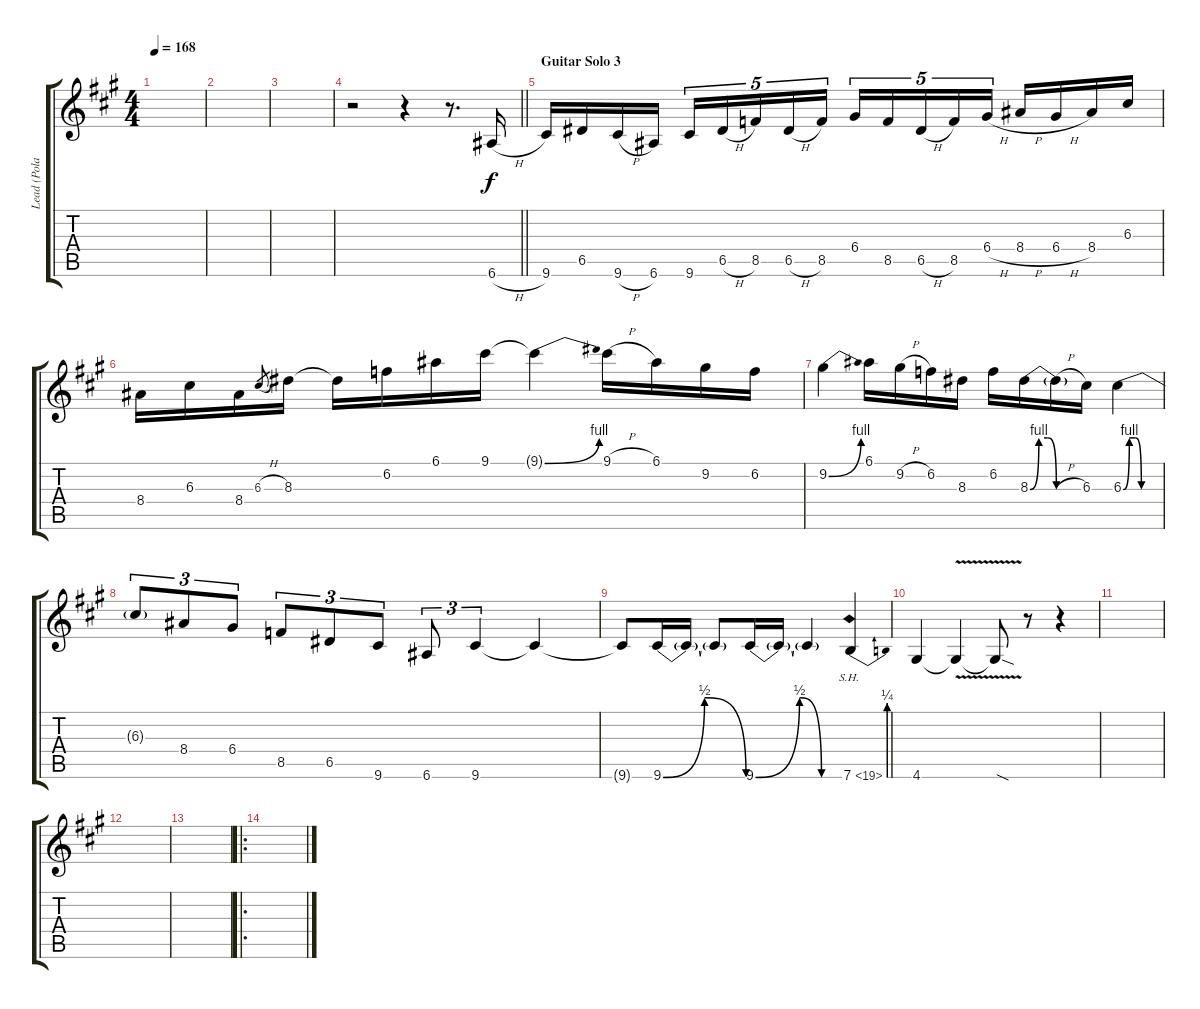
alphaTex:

\track ("Lead (Poland)" "Lead (Pola") {instrument overdrivenguitar}
\staff {score tabs}
\tuning (E4 B3 G3 D3 A2 E2) {hide}
\ts (4 4)
\tempo 168
\clef g2
\ks a
|
|
|
\barLineRight lightlight
r.2 r.4 r.8{d} 6.6{h}.16 |
\section ("" "Guitar Solo 3")
9.6.16 6.5.16 9.6{h}.16 6.6.16 9.6.16{tu (5 4)} 6.5{h}.16{tu (5 4)} 8.5.16{tu (5 4)} 6.5{h}.16{tu (5 4)} 8.5.16{tu (5 4)} 6.4.16{tu (5 4)} 8.5.16{tu (5 4)} 6.5{h}.16{tu (5 4)} 8.5.16{tu (5 4)} 6.4{h}.16{tu (5 4)} 8.4{h}.16 6.4{h}.16 8.4.16 6.3.16 |
8.4.16 6.3.16 8.4.16 6.3{h}.8{gr} 8.3.16 8.3{t}.16 6.2.16 6.1.16 9.1.16 9.1{be (bend 0 0 60 4) t}.4 9.1{h}.16 6.1.16 9.2.16 6.2.16 |
9.2{be (bend 0 0 60 4)}.4 6.1.16 9.2{h}.16 6.2.16 8.3.16 6.2.16 8.3{be (custom 0 0 10 4 20 4 30 0 60 0)}.16 8.3{h t}.16 6.3.16 6.3{be (custom 0 0 10 4 20 4 30 0 60 0)}.4 |
6.3{t}.8{tu (3 2)} 8.4.8{tu (3 2)} 6.4.8{tu (3 2)} 8.5.8{tu (3 2)} 6.5.8{tu (3 2)} 9.6.8{tu (3 2)} 6.6.8{tu (3 2)} 9.6.4{tu (3 2)} 9.6{t}.4 |
9.6{t}.8 9.6{be (bendrelease 0 0 30 2 30 2 60 0)}.16 9.6{t}.16 9.6{t}.8 9.6{be (custom 0 0 30 2 45 0 60 0)}.16 9.6{t}.16 9.6{t}.4 7.6{be (bend 0 0 60 1) sh 12}.4 |
4.6.4 4.6{v t}.4 4.6{sod t}.8 r.8 r.4 |
|
|
|
\ro
